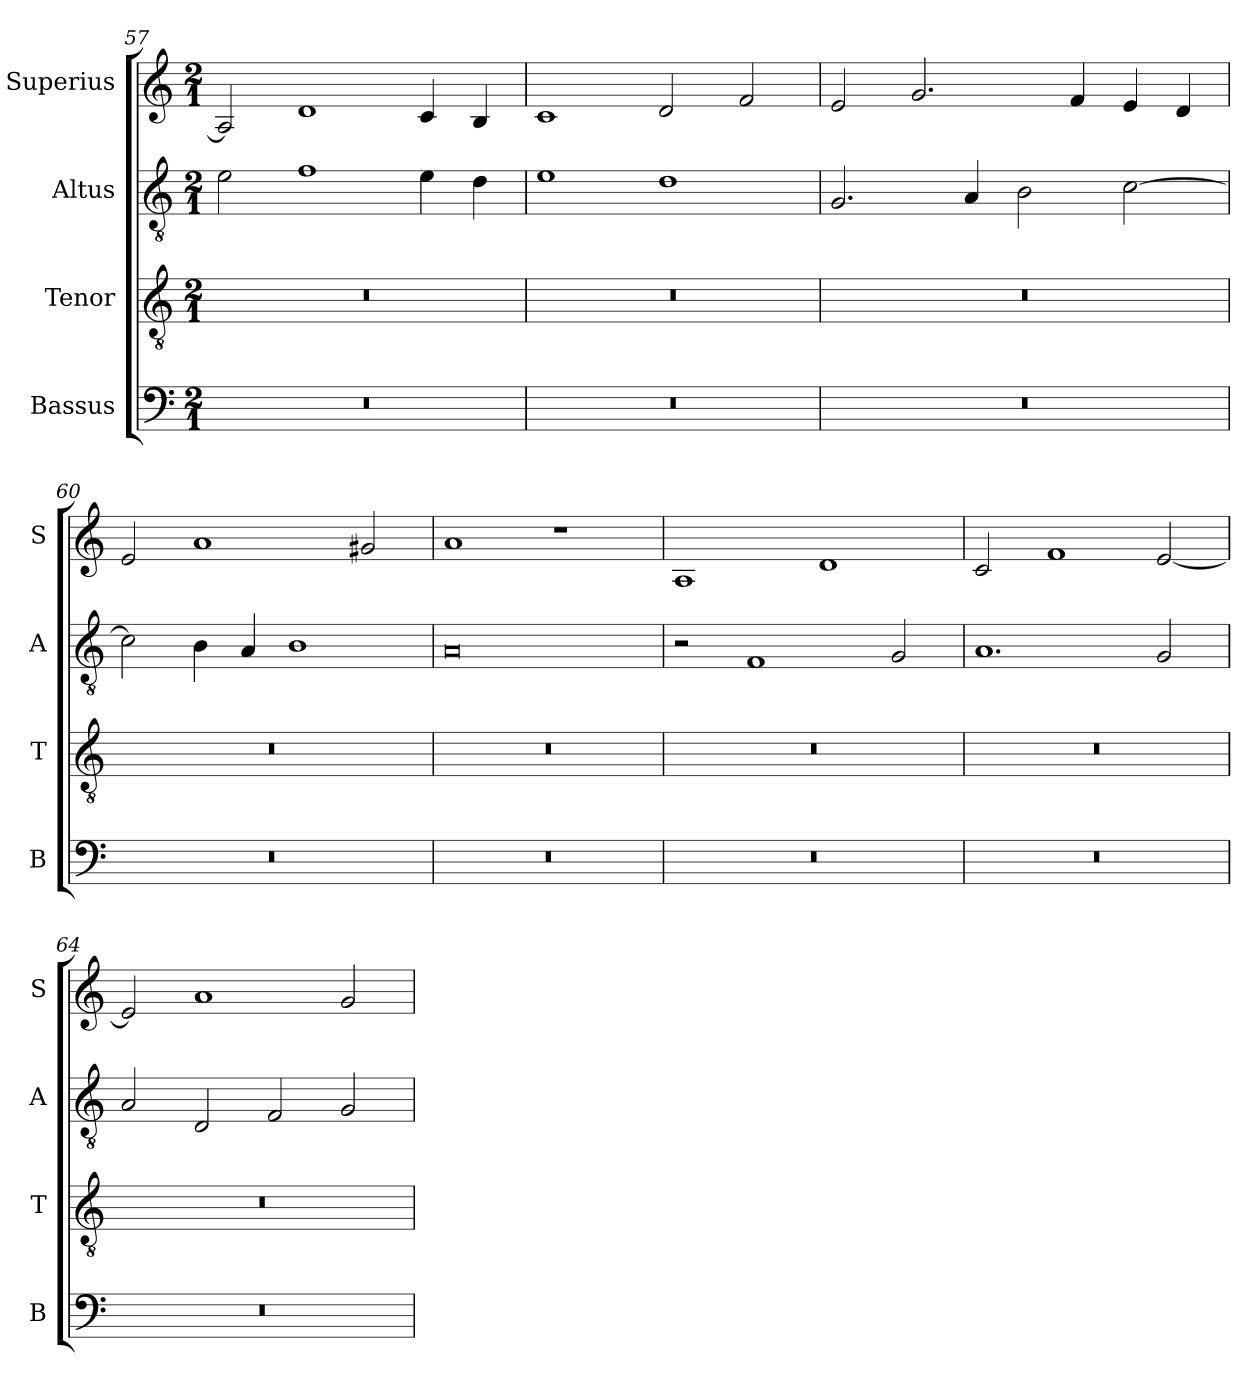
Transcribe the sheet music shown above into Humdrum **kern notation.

**kern	**kern	**kern	**kern
*part4	*part3	*part2	*part1
*staff4	*staff3	*staff2	*staff1
*I"Bassus	*I"Tenor	*I"Altus	*I"Superius
*I'B	*I'T	*I'A	*I'S
*clefF4	*clefGv2	*clefGv2	*clefG2
*k[]	*k[]	*k[]	*k[]
*M2/1	*M2/1	*M2/1	*M2/1
=57	=57	=57	=57
0r	0r	2e\	2A/]
.	.	1f	1d
.	.	4e\	4c/
.	.	4d\	4B/
=58	=58	=58	=58
0r	0r	1e	1c
.	.	1d	2d/
.	.	.	2f/
=59	=59	=59	=59
0r	0r	2.G/	2e/
.	.	.	2.g/
.	.	4A/	.
.	.	2B\	.
.	.	.	4f/
.	.	[2c\	4e/
.	.	.	4d/
=60	=60	=60	=60
0r	0r	2c\]	2e/
.	.	4B\	1a
.	.	4A/	.
.	.	1B	.
.	.	.	2g#X/
=61	=61	=61	=61
0r	0r	0A	1a
.	.	.	1r
=62	=62	=62	=62
0r	0r	2r	1A
.	.	1F	.
.	.	.	1d
.	.	2G/	.
=63	=63	=63	=63
0r	0r	1.A	2c/
.	.	.	1f
.	.	2G/	[2e/
=64	=64	=64	=64
0r	0r	2A/	2e/]
.	.	2D/	1a
.	.	2F/	.
.	.	2G/	2g/
=	=	=	=
*-	*-	*-	*-
